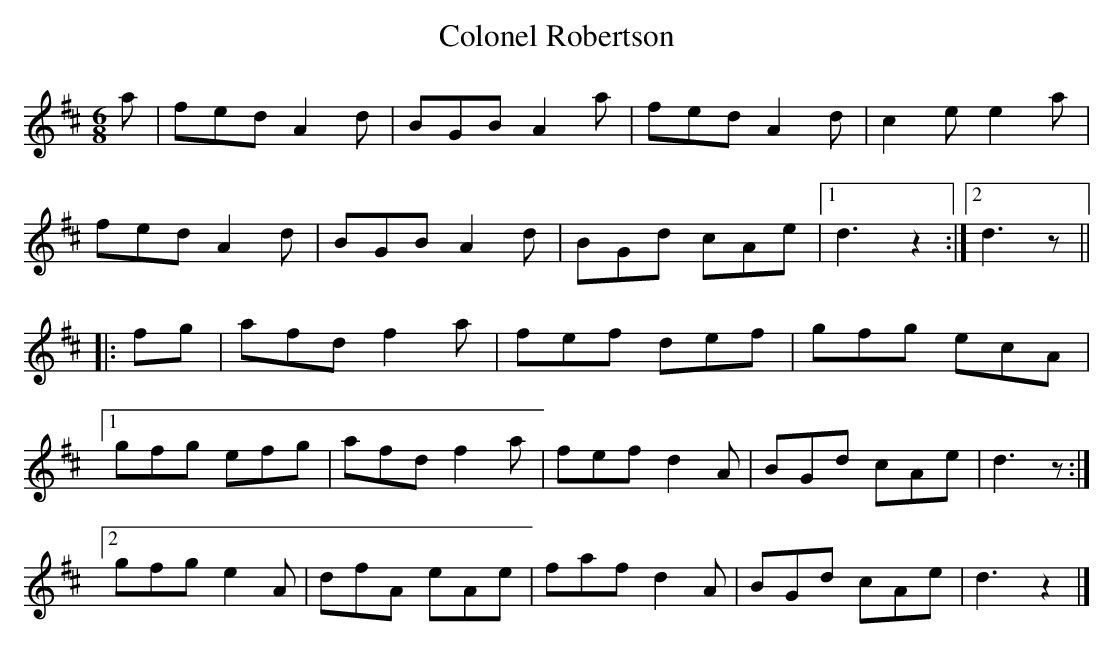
X:1
U: ~ = !turn!
T:Colonel Robertson
L:1/8
M:6/8
K:D
a | fed A2 d | BGB A2 a | fed A2 d | c2 e e2 a |
fed A2 d | BGB A2d | BGd cAe | [1 d3 z2 :| [2 d3 z ||
|: fg | afd f2 a | fef def | gfg ecA |
[1 gfg efg | afd f2 a | fef d2 A | BGd cAe | d3 z :|
[2 gfg e2 A | dfA eAe | faf d2 A | BGd cAe | d3 z2 |]
